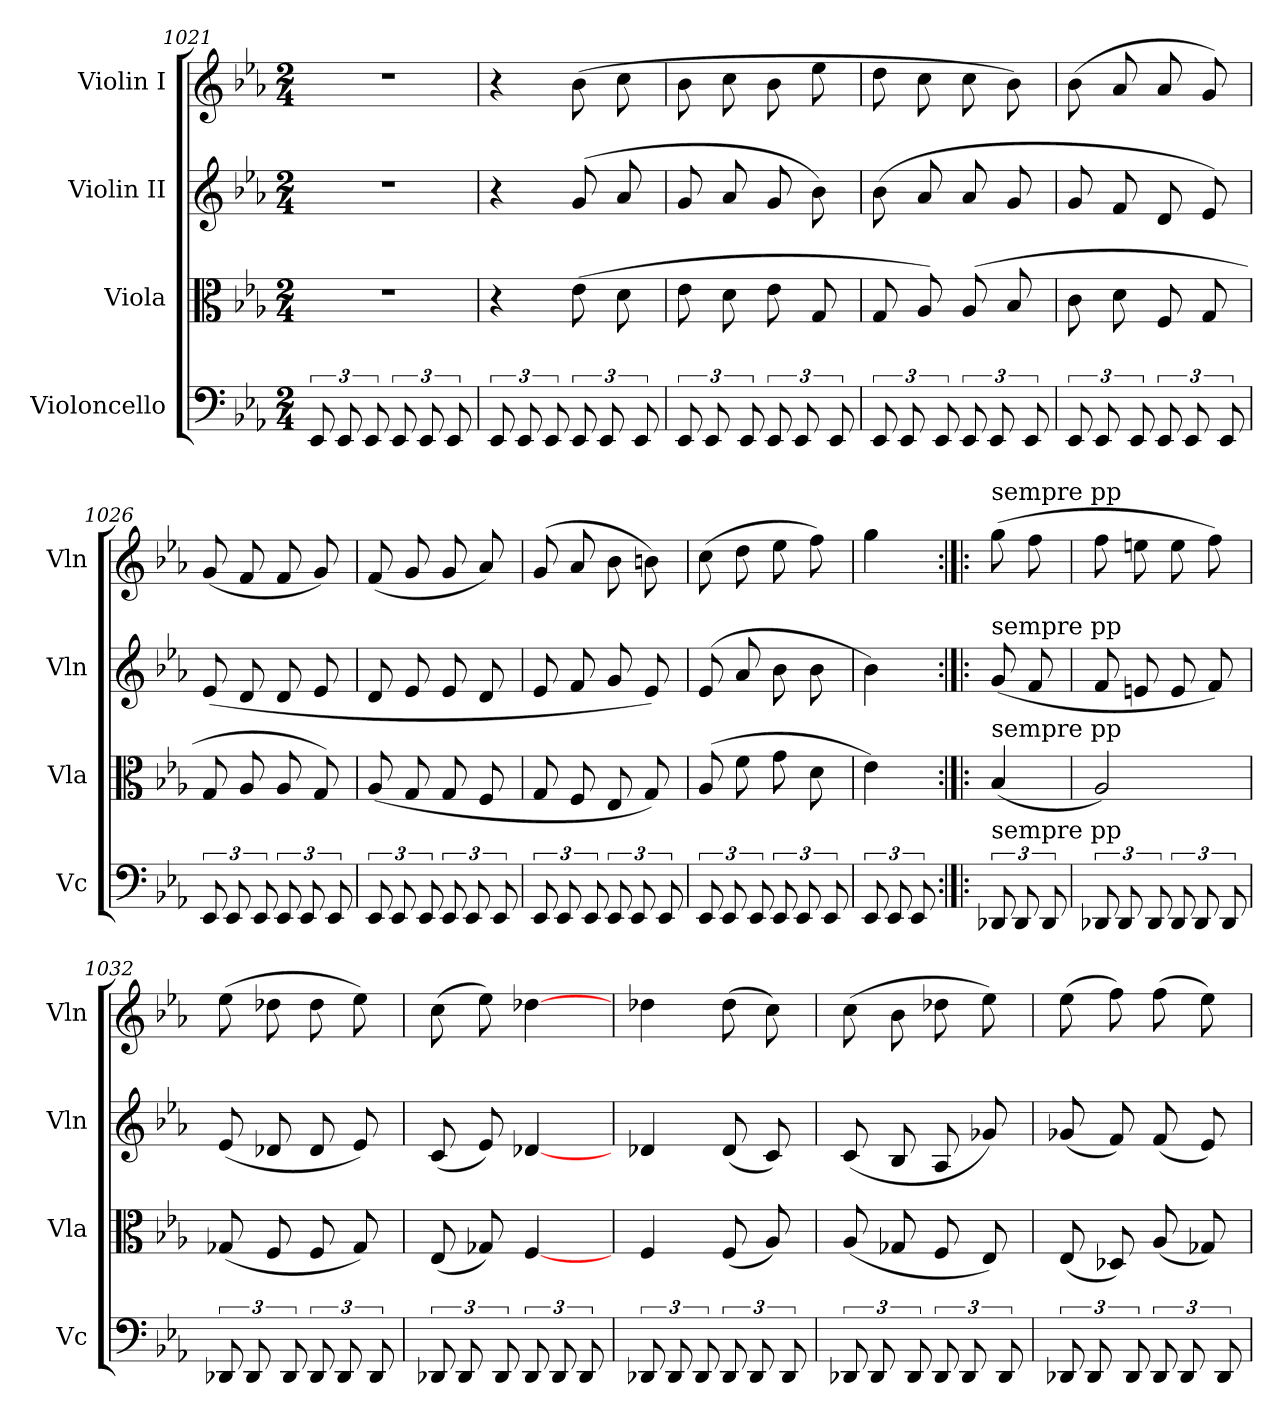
**kern	**kern	**kern	**kern
*part4	*part3	*part2	*part1
*staff4	*staff3	*staff2	*staff1
*I"Violoncello	*I"Viola	*I"Violin II	*I"Violin I
*I'Vc	*I'Vla	*I'Vln	*I'Vln
*clefF4	*clefC3	*clefG2	*clefG2
*k[b-e-a-]	*k[b-e-a-]	*k[b-e-a-]	*k[b-e-a-]
*E-:	*E-:	*E-:	*E-:
*M2/4	*M2/4	*M2/4	*M2/4
=1021	=1021	=1021	=1021
12EE-	2r	2r	2r
12EE-	.	.	.
12EE-	.	.	.
12EE-	.	.	.
12EE-	.	.	.
12EE-	.	.	.
=1022	=1022	=1022	=1022
12EE-	4r	4r	4r
12EE-	.	.	.
12EE-	.	.	.
12EE-	(8e-	(8g	(8b-
12EE-	.	.	.
.	8d	8a-	8cc
12EE-	.	.	.
=1023	=1023	=1023	=1023
12EE-	8e-	8g	8b-
12EE-	.	.	.
.	8d	8a-	8cc
12EE-	.	.	.
12EE-	8e-	8g	8b-
12EE-	.	.	.
.	8G	8b-)	8ee-
12EE-	.	.	.
=1024	=1024	=1024	=1024
12EE-	8G	(8b-	8dd
12EE-	.	.	.
.	8A-)	8a-	8cc
12EE-	.	.	.
12EE-	(8A-	8a-	8cc
12EE-	.	.	.
.	8B-	8g	8b-)
12EE-	.	.	.
=1025	=1025	=1025	=1025
12EE-	8c	8g	(8b-
12EE-	.	.	.
.	8d	8f	8a-
12EE-	.	.	.
12EE-	8F	8d	8a-
12EE-	.	.	.
.	8G	8e-)	8g)
12EE-	.	.	.
=1026	=1026	=1026	=1026
12EE-	8G	(8e-	(8g
12EE-	.	.	.
.	8A-	8d	8f
12EE-	.	.	.
12EE-	8A-	8d	8f
12EE-	.	.	.
.	8G)	8e-	8g)
12EE-	.	.	.
=1027	=1027	=1027	=1027
12EE-	(8A-	8d	(8f
12EE-	.	.	.
.	8G	8e-	8g
12EE-	.	.	.
12EE-	8G	8e-	8g
12EE-	.	.	.
.	8F	8d	8a-)
12EE-	.	.	.
=1028	=1028	=1028	=1028
12EE-	8G	8e-	(8g
12EE-	.	.	.
.	8F	8f	8a-
12EE-	.	.	.
12EE-	8E-	8g	8b-
12EE-	.	.	.
.	8G)	8e-)	8bn)
12EE-	.	.	.
=1029	=1029	=1029	=1029
12EE-	(8A-	(8e-	(8cc
12EE-	.	.	.
.	8f	8a-	8dd
12EE-	.	.	.
12EE-	8g	8b-	8ee-
12EE-	.	.	.
.	8d	8b-	8ff)
12EE-	.	.	.
=1030	=1030	=1030	=1030
12EE-	4e-)	4b-)	4gg
12EE-	.	.	.
12EE-	.	.	.
=:|!|:	=:|!|:	=:|!|:	=:|!|:
!	!	!	!LO:TX:a:t=sempre pp
!	!	!LO:TX:a:t=sempre pp	!
!	!LO:TX:a:t=sempre pp	!	!
!LO:TX:a:t=sempre pp	!	!	!
12DD-X	(4B-	(8g	(8gg
12DD-	.	.	.
.	.	8f	8ff
12DD-	.	.	.
=1031	=1031	=1031	=1031
12DD-X	2A-)	8f	8ff
12DD-	.	.	.
.	.	8en	8een
12DD-	.	.	.
12DD-	.	8e	8ee
12DD-	.	.	.
.	.	8f)	8ff)
12DD-	.	.	.
=1032	=1032	=1032	=1032
12DD-X	(8G-X	(8e-	(8ee-
12DD-	.	.	.
.	8F	8d-X	8dd-X
12DD-	.	.	.
12DD-	8F	8d-	8dd-
12DD-	.	.	.
.	8G-)	8e-)	8ee-)
12DD-	.	.	.
=1033	=1033	=1033	=1033
12DD-X	(8E-	(8c	(8cc
12DD-	.	.	.
.	8G-X)	8e-)	8ee-)
12DD-	.	.	.
12DD-	[4F	[4d-X	[4dd-X
12DD-	.	.	.
12DD-	.	.	.
=1034	=1034	=1034	=1034
12DD-X	4F	4d-X	4dd-X
12DD-	.	.	.
12DD-	.	.	.
12DD-	(8F	(8d-	(8dd-
12DD-	.	.	.
.	8A-)	8c)	8cc)
12DD-	.	.	.
=1035	=1035	=1035	=1035
12DD-X	(8A-	(8c	(8cc
12DD-	.	.	.
.	8G-X	8B-	8b-
12DD-	.	.	.
12DD-	8F	8A-	8dd-X
12DD-	.	.	.
.	8E-)	8g-X)	8ee-)
12DD-	.	.	.
=1036	=1036	=1036	=1036
12DD-X	(8E-	(8g-X	(8ee-
12DD-	.	.	.
.	8D-X)	8f)	8ff)
12DD-	.	.	.
12DD-	(8A-	(8f	(8ff
12DD-	.	.	.
.	8G-X)	8e-)	8ee-)
12DD-	.	.	.
=	=	=	=
*-	*-	*-	*-
